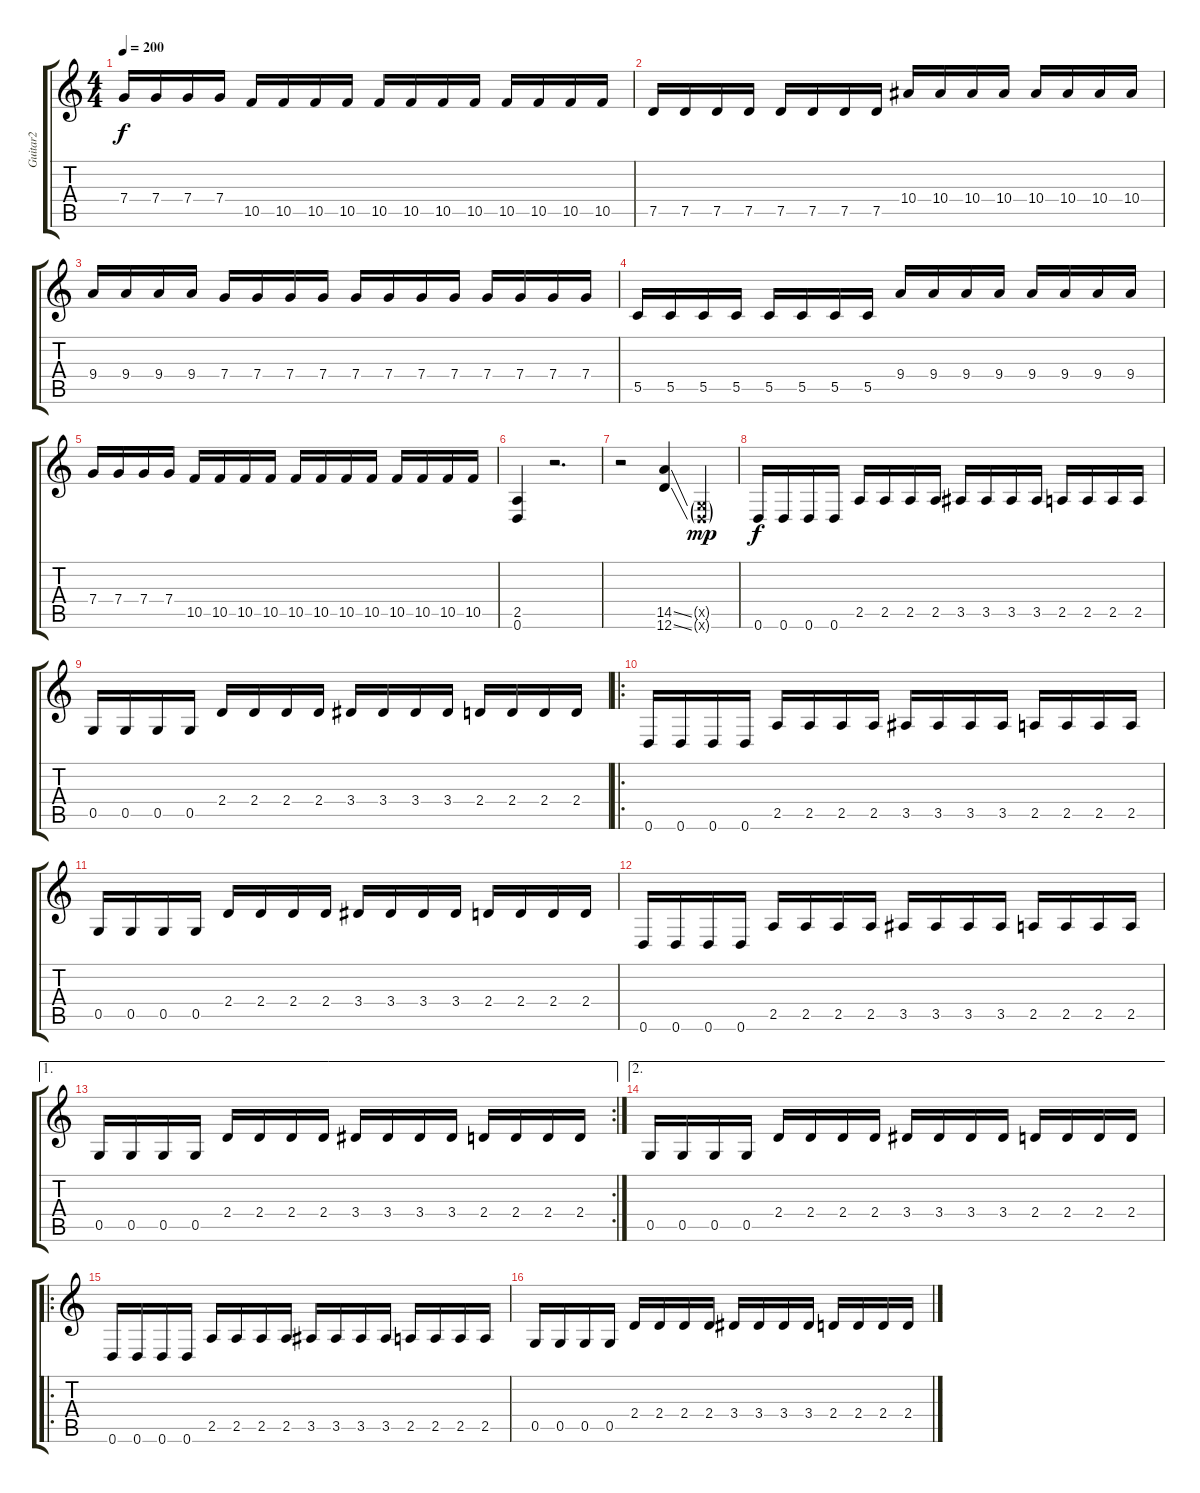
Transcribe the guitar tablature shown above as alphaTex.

\track ("Guitar2" "Guitar2") {instrument distortionguitar}
\staff {score tabs}
\tuning (D4 A3 F3 C3 G2 D2) {hide}
\ts (4 4)
\tempo 200
\clef g2
\ks c
7.4.16{dy f} 7.4.16 7.4.16 7.4.16 10.5.16 10.5.16 10.5.16 10.5.16 10.5.16 10.5.16 10.5.16 10.5.16 10.5.16 10.5.16 10.5.16 10.5.16 |
7.5.16 7.5.16 7.5.16 7.5.16 7.5.16 7.5.16 7.5.16 7.5.16 10.4.16 10.4.16 10.4.16 10.4.16 10.4.16 10.4.16 10.4.16 10.4.16 |
9.4.16 9.4.16 9.4.16 9.4.16 7.4.16 7.4.16 7.4.16 7.4.16 7.4.16 7.4.16 7.4.16 7.4.16 7.4.16 7.4.16 7.4.16 7.4.16 |
5.5.16 5.5.16 5.5.16 5.5.16 5.5.16 5.5.16 5.5.16 5.5.16 9.4.16 9.4.16 9.4.16 9.4.16 9.4.16 9.4.16 9.4.16 9.4.16 |
7.4.16 7.4.16 7.4.16 7.4.16 10.5.16 10.5.16 10.5.16 10.5.16 10.5.16 10.5.16 10.5.16 10.5.16 10.5.16 10.5.16 10.5.16 10.5.16 |
(2.5 0.6).4 r.2{d} |
r.2 (14.5{ss} 12.6{ss}).4 (0.5{g x} 0.6{g x}).4{dy mp} |
0.6.16{dy f} 0.6.16 0.6.16 0.6.16 2.5.16 2.5.16 2.5.16 2.5.16 3.5.16 3.5.16 3.5.16 3.5.16 2.5.16 2.5.16 2.5.16 2.5.16 |
0.5.16 0.5.16 0.5.16 0.5.16 2.4.16 2.4.16 2.4.16 2.4.16 3.4.16 3.4.16 3.4.16 3.4.16 2.4.16 2.4.16 2.4.16 2.4.16 |
\ro
0.6.16 0.6.16 0.6.16 0.6.16 2.5.16 2.5.16 2.5.16 2.5.16 3.5.16 3.5.16 3.5.16 3.5.16 2.5.16 2.5.16 2.5.16 2.5.16 |
0.5.16 0.5.16 0.5.16 0.5.16 2.4.16 2.4.16 2.4.16 2.4.16 3.4.16 3.4.16 3.4.16 3.4.16 2.4.16 2.4.16 2.4.16 2.4.16 |
0.6.16 0.6.16 0.6.16 0.6.16 2.5.16 2.5.16 2.5.16 2.5.16 3.5.16 3.5.16 3.5.16 3.5.16 2.5.16 2.5.16 2.5.16 2.5.16 |
\ae 1
\rc 2
0.5.16 0.5.16 0.5.16 0.5.16 2.4.16 2.4.16 2.4.16 2.4.16 3.4.16 3.4.16 3.4.16 3.4.16 2.4.16 2.4.16 2.4.16 2.4.16 |
\ae 2
0.5.16 0.5.16 0.5.16 0.5.16 2.4.16 2.4.16 2.4.16 2.4.16 3.4.16 3.4.16 3.4.16 3.4.16 2.4.16 2.4.16 2.4.16 2.4.16 |
\ro
0.6.16 0.6.16 0.6.16 0.6.16 2.5.16 2.5.16 2.5.16 2.5.16 3.5.16 3.5.16 3.5.16 3.5.16 2.5.16 2.5.16 2.5.16 2.5.16 |
0.5.16 0.5.16 0.5.16 0.5.16 2.4.16 2.4.16 2.4.16 2.4.16 3.4.16 3.4.16 3.4.16 3.4.16 2.4.16 2.4.16 2.4.16 2.4.16
